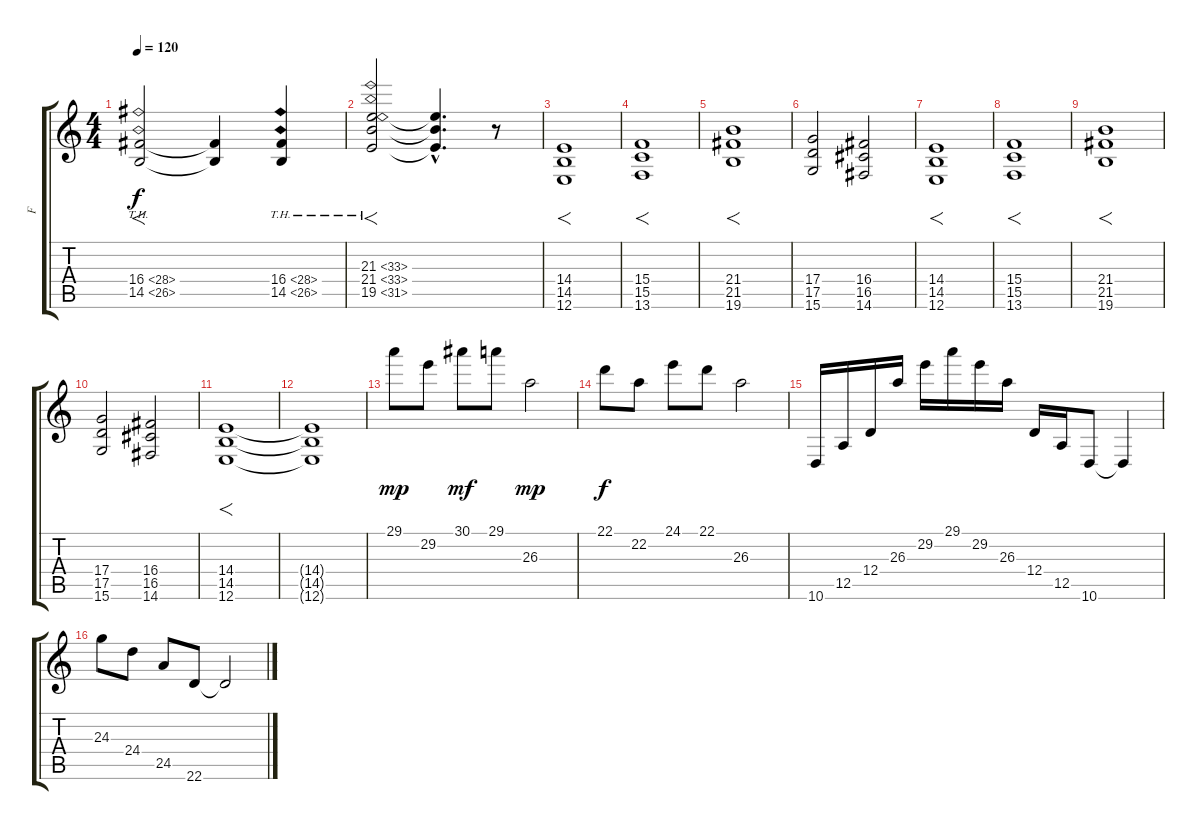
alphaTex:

\track ("F" "F") {instrument synthstrings1}
\staff {score tabs}
\tuning (E4 B3 G3 D3 A2 E2) {hide}
\ts (4 4)
\tempo 120
\clef g2
\ks c
(16.4{th 12} 14.5{th 12}).2{f dy f} (16.4{t} 14.5{t}).4 (16.4{th 12} 14.5{th 12}).4 |
(21.3{th 12} 21.4{th 12} 19.5{th 12}).2{f} (21.3{hac t} 21.4{hac t} 19.5{hac t}).4{d} r.8 |
(14.4 14.5 12.6).1{f} |
(15.4 15.5 13.6).1{f} |
(21.4 21.5 19.6).1{f} |
(17.4 17.5 15.6).2 (16.4 16.5 14.6).2 |
(14.4 14.5 12.6).1{f} |
(15.4 15.5 13.6).1{f} |
(21.4 21.5 19.6).1{f} |
(17.4 17.5 15.6).2 (16.4 16.5 14.6).2 |
(14.4 14.5 12.6).1{f} |
(14.4{t} 14.5{t} 12.6{t}).1 |
29.1.8{dy mp volume 11} 29.2.8 30.1.8{dy mf} 29.1.8 26.3.2{dy mp} |
22.1.8{dy f} 22.2.8 24.1.8 22.1.8 26.3.2 |
10.6.16 12.5.16 12.4.16 26.3.16 29.2.16 29.1.16 29.2.16 26.3.16 12.4.16 12.5.16 10.6.8 10.6{t}.4 |
24.3.8 24.4.8 24.5.8 22.6.8 22.6{t}.2
